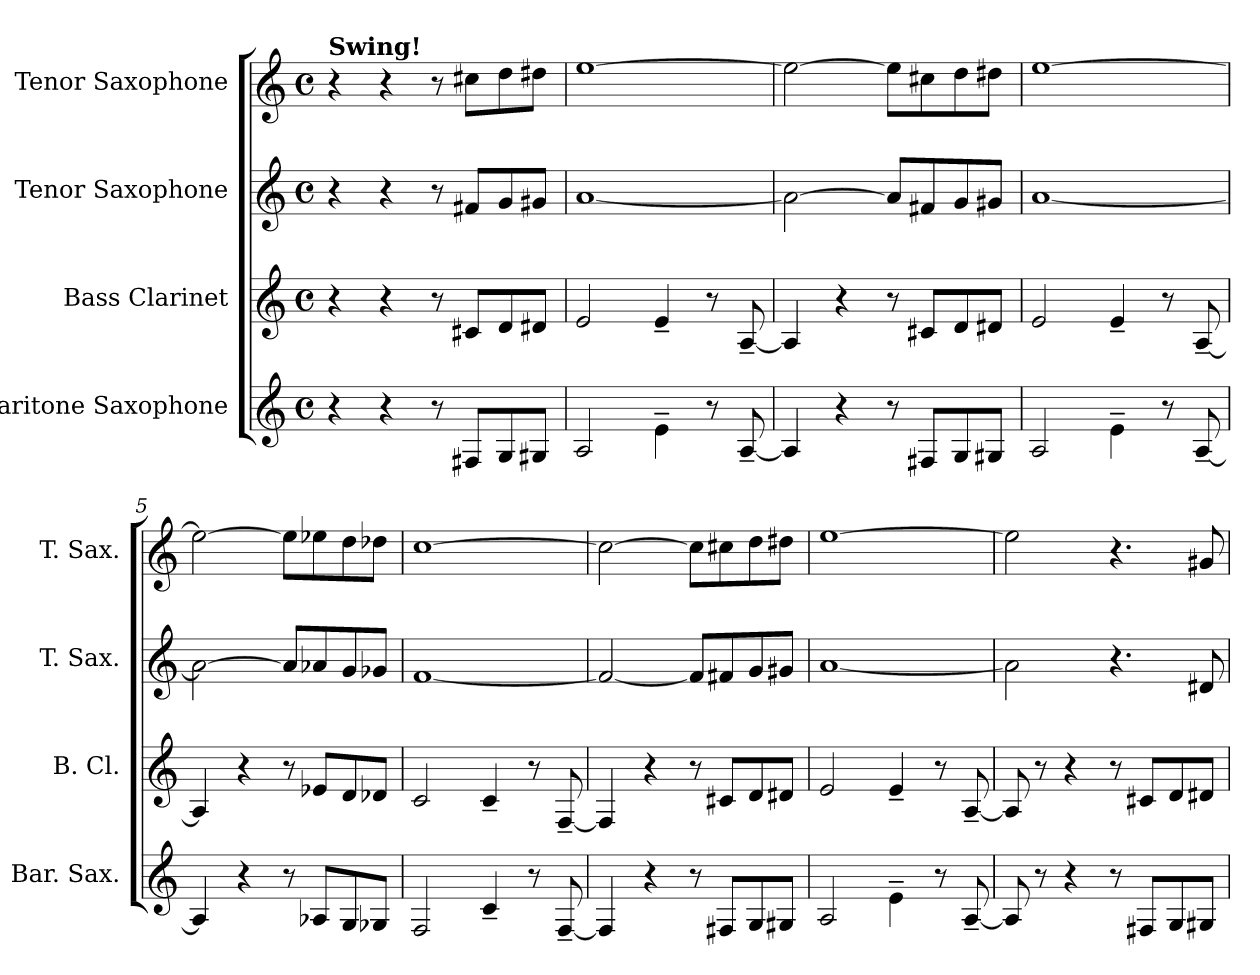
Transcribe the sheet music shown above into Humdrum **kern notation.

**kern	**kern	**kern	**kern
*part4	*part3	*part2	*part1
*staff4	*staff3	*staff2	*staff1
*I"Baritone Saxophone	*I"Bass Clarinet	*I"Tenor Saxophone	*I"Tenor Saxophone
*I'Bar. Sax.	*I'B. Cl.	*I'T. Sax.	*I'T. Sax.
*clefG2	*clefG2	*clefG2	*clefG2
*ITrd12c21	*ITrd8c14	*ITrd8c14	*ITrd8c14
*k[]	*k[]	*k[]	*k[]
*M4/4	*M4/4	*M4/4	*M4/4
*met(c)	*met(c)	*met(c)	*met(c)
*MM92	*MM92	*MM92	*MM92
=1	=1	=1	=1
!	!	!	!LO:TX:a:B:t=Swing!
4r	4r	4r	4r
4r	4r	4r	4r
8r	8r	8r	8r
8FF#X/L	8C#X/L	8F#X/L	8c#X\L
8GG/	8D/	8G/	8d\
8GG#X/J	8D#X/J	8G#X/J	8d#X\J
=2	=2	=2	=2
2AA/	2E/	[1A	[1e
4E~\	4E~/	.	.
8r	8r	.	.
[8AA~/	[8AA~/	.	.
=3	=3	=3	=3
4AA/]	4AA/]	2A\_	2e\_
4r	4r	.	.
8r	8r	8A/L]	8e\L]
8FF#X/L	8C#X/L	8F#X/	8c#X\
8GG/	8D/	8G/	8d\
8GG#X/J	8D#X/J	8G#X/J	8d#X\J
=4	=4	=4	=4
2AA/	2E/	[1A	[1e
4E~\	4E~/	.	.
8r	8r	.	.
[8AA~/	[8AA~/	.	.
=5	=5	=5	=5
4AA/]	4AA/]	2A\_	2e\_
4r	4r	.	.
8r	8r	8A/L]	8e\L]
8AA-X/L	8E-X/L	8A-X/	8e-X\
8GG/	8D/	8G/	8d\
8GG-X/J	8D-X/J	8G-X/J	8d-X\J
!!LO:LB:g=z
=6	=6	=6	=6
2FF/	2C/	[1F	[1c
4C~/	4C~/	.	.
8r	8r	.	.
[8FF~/	[8FF~/	.	.
=7	=7	=7	=7
4FF/]	4FF/]	2F/_	2c\_
4r	4r	.	.
8r	8r	8F/L]	8c\L]
8FF#X/L	8C#X/L	8F#X/	8c#X\
8GG/	8D/	8G/	8d\
8GG#X/J	8D#X/J	8G#X/J	8d#X\J
=8	=8	=8	=8
2AA/	2E/	[1A	[1e
4E~\	4E~/	.	.
8r	8r	.	.
[8AA~/	[8AA~/	.	.
=9	=9	=9	=9
8AA/]	8AA/]	2A\]	2e\]
8r	8r	.	.
4r	4r	.	.
8r	8r	4.r	4.r
8FF#X/L	8C#X/L	.	.
8GG/	8D/	.	.
8GG#X/J	8D#X/J	8D#X/	8G#X/
=	=	=	=
*-	*-	*-	*-
